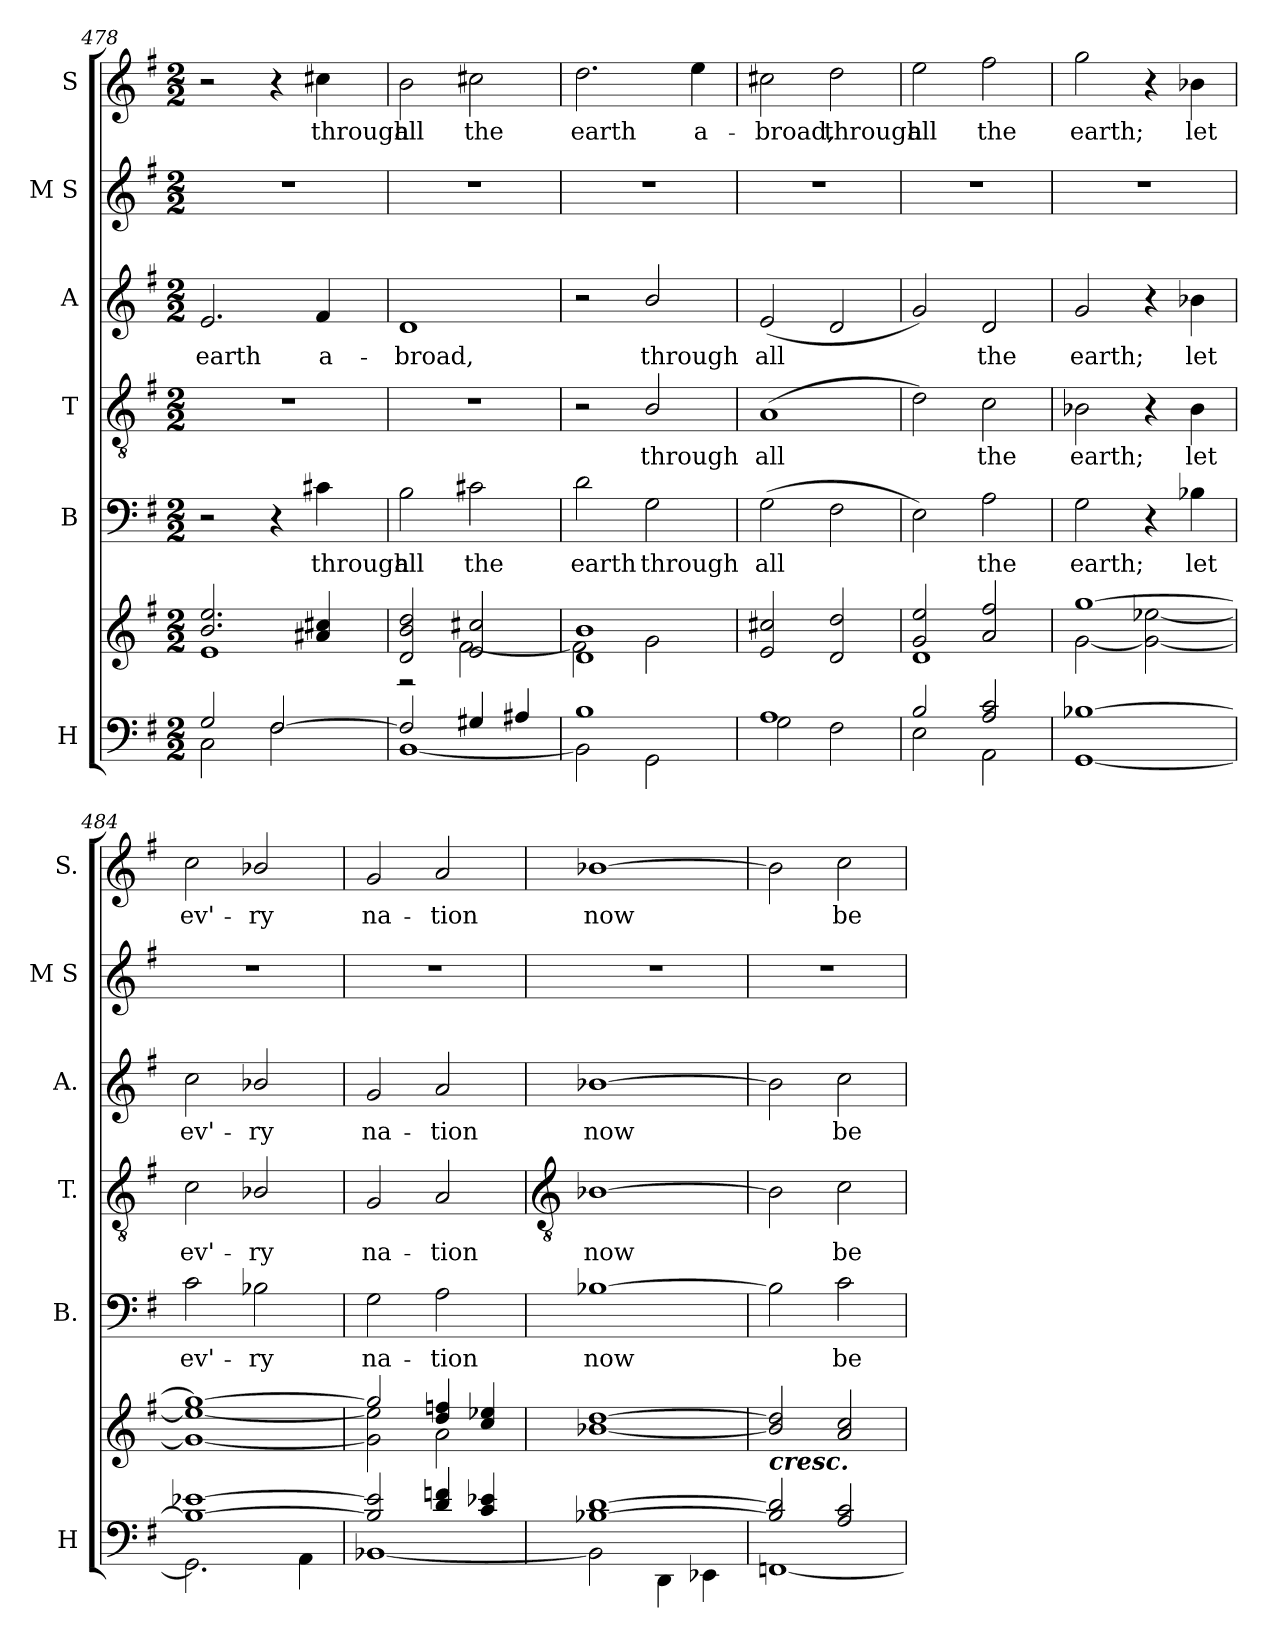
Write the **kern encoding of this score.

**kern	**kern	**kern	**text	**kern	**text	**kern	**text	**kern	**kern	**text
*part6	*part6	*part5	*part5	*part4	*part4	*part3	*part3	*part2	*part1	*part1
*staff7	*staff6	*staff5	*staff5	*staff4	*staff4	*staff3	*staff3	*staff2	*staff1	*staff1
*I"H	*	*I"B	*	*I"T	*	*I"A	*	*I"M S	*I"S	*
*I'H	*	*I'B.	*	*I'T.	*	*I'A.	*	*I'M S	*I'S.	*
*clefF4	*clefG2	*clefF4	*	*clefGv2	*	*clefG2	*	*clefG2	*clefG2	*
*k[f#]	*k[f#]	*k[f#]	*	*k[f#]	*	*k[f#]	*	*k[f#]	*k[f#]	*
*M2/2	*M2/2	*M2/2	*	*M2/2	*	*M2/2	*	*M2/2	*M2/2	*
=478	=478	=478	=478	=478	=478	=478	=478	=478	=478	=478
*^	*^	*	*	*	*	*	*	*	*	*
!	!	!	!	!	!	!	!	!	!LO:LY:b	!	!	!
2G/	2C\	2.b/ 2.ee/	1e	2r	.	1r	.	2.e/	earth	1r	2r	.
[2F#/	2F#\	.	.	4r	.	.	.	.	.	.	4r	.
!	!	!	!	!	!LO:LY:b	!	!	!	!LO:LY:b	!	!	!LO:LY:b
.	.	4a#X/ 4cc#X/	.	4c#X!\	through	.	.	4f#/	a-	.	4cc#X\	through
=479	=479	=479	=479	=479	=479	=479	=479	=479	=479	=479	=479	=479
!	!	!	!	!	!LO:LY:b	!	!	!	!LO:LY:b	!	!	!LO:LY:b
2F#/]	[1BB	2d/ 2b/ 2dd/	2r	2B!\	all	1r	.	1d	-broad,	1r	2b\	all
!	!	!	!	!	!LO:LY:b	!	!	!	!	!	!	!LO:LY:b
4G#X/	.	2e/ 2cc#X/	[2f#\	2c#X!\	the	.	.	.	.	.	2cc#X\	the
4A#X/	.	.	.	.	.	.	.	.	.	.	.	.
!!LO:PB:g=z
=480	=480	=480	=480	=480	=480	=480	=480	=480	=480	=480	=480	=480
!	!	!	!	!	!LO:LY:b	!	!	!	!	!	!	!LO:LY:b
1B	2BB\]	1d 1b	2f#\]	2d!\	earth	2r	.	2r	.	1r	2.dd\	earth
!	!	!	!	!	!LO:LY:b	!	!LO:LY:b	!	!LO:LY:b	!	!	!
.	2GG\	.	2g\	2G\	through	2B/	through	2b/	through	.	.	.
!	!	!	!	!	!	!	!	!	!	!	!	!LO:LY:b
.	.	.	.	.	.	.	.	.	.	.	4ee\	a-
*	*	*v	*v	*	*	*	*	*	*	*	*	*
=481	=481	=481	=481	=481	=481	=481	=481	=481	=481	=481	=481
!	!	!	!	!LO:LY:b	!	!LO:LY:b	!	!LO:LY:b	!	!	!LO:LY:b
1A	2G\	2e/ 2cc#X/	(>2G\	all	(>1A	all	(2e/	all	1r	2cc#X\	-broad,
!	!	!	!	!	!	!	!	!	!	!	!LO:LY:b
.	2F#\	2d/ 2dd/	2F#\	.	.	.	2d/	.	.	2dd\	through
=482	=482	=482	=482	=482	=482	=482	=482	=482	=482	=482	=482
*	*	*^	*	*	*	*	*	*	*	*	*
!	!	!	!	!	!	!	!	!	!	!	!	!LO:LY:b
2B/	2E\	2g/ 2ee/	1d	2E\)	.	2d\)	.	2g/)	.	1r	2ee\	all
!	!	!	!	!	!LO:LY:b	!	!LO:LY:b	!	!LO:LY:b	!	!	!LO:LY:b
2A/ 2c/	2AA\	2a/ 2ff#/	.	2A\	the	2c\	the	2d/	the	.	2ff#\	the
=483	=483	=483	=483	=483	=483	=483	=483	=483	=483	=483	=483	=483
!	!	!	!	!	!LO:LY:b	!	!LO:LY:b	!	!LO:LY:b	!	!	!LO:LY:b
[1B-X	[1GG	[1gg	[2g\	2G\	earth;	2B-X\	earth;	2g/	earth;	1r	2gg\	earth;
.	.	.	2g\_ [2ee-X\	4r	.	4r	.	4r	.	.	4r	.
!	!	!	!	!	!LO:LY:b	!	!LO:LY:b	!	!LO:LY:b	!	!	!LO:LY:b
.	.	.	.	4B-X\	let	4B-\	let	4b-X\	let	.	4b-X\	let
=484	=484	=484	=484	=484	=484	=484	=484	=484	=484	=484	=484	=484
!	!	!	!	!	!LO:LY:b	!	!LO:LY:b	!	!LO:LY:b	!	!	!LO:LY:b
1B-_ [1e-X	2.GG\]	1gg_	1g_ 1ee-_	2c\	ev'-	2c\	ev'-	2cc\	ev'-	1r	2cc\	ev'-
!	!	!	!	!	!LO:LY:b	!	!LO:LY:b	!	!LO:LY:b	!	!	!LO:LY:b
.	.	.	.	2B-X\	-ry	2B-X/	-ry	2b-X/	-ry	.	2b-X/	-ry
.	4AA\	.	.	.	.	.	.	.	.	.	.	.
=485	=485	=485	=485	=485	=485	=485	=485	=485	=485	=485	=485	=485
!	!	!	!	!	!LO:LY:b	!	!LO:LY:b	!	!LO:LY:b	!	!	!LO:LY:b
2B-/] 2e-/]	[1BB-X	2gg/]	2g\] 2ee-\]	2G\	na-	2G/	na-	2g/	na-	1r	2g/	na-
!	!	!	!	!	!LO:LY:b	!	!LO:LY:b	!	!LO:LY:b	!	!	!LO:LY:b
4d/ 4fn/	.	4dd/ 4ffn/	2a\	2A\	-tion	2A/	-tion	2a/	-tion	.	2a/	-tion
4c/ 4e-X/	.	4cc/ 4ee-X/	.	.	.	.	.	.	.	.	.	.
*	*	*v	*v	*	*	*	*	*	*	*	*	*
=486	=486	=486	=486	=486	=486	=486	=486	=486	=486	=486	=486
*	*	*	*	*	*clefGv2	*	*	*	*	*	*
!	!	!	!	!LO:LY:b	!	!LO:LY:b	!	!LO:LY:b	!	!	!LO:LY:b
[1B-X [1d	2BB-\]	[1b-X [1dd	[1B-X	now	[1B-X	now	[1b-X	now	1r	[1b-X	now
.	4DD\	.	.	.	.	.	.	.	.	.	.
.	4EE-X\	.	.	.	.	.	.	.	.	.	.
!!LO:PB:g=z
=487	=487	=487	=487	=487	=487	=487	=487	=487	=487	=487	=487
!	!	!LO:TX:b:Bi:t=cresc.	!	!	!	!	!	!	!	!	!
2B-/] 2d/]	[1FFn	2b-/] 2dd/]	2B-\]	.	2B-\]	.	2b-\]	.	1r	2b-\]	.
!	!	!	!	!LO:LY:b	!	!LO:LY:b	!	!LO:LY:b	!	!	!LO:LY:b
2A/ 2c/	.	2a/ 2cc/	2c\	be-	2c\	be-	2cc\	be-	.	2cc\	be-
*v	*v	*	*	*	*	*	*	*	*	*	*
=	=	=	=	=	=	=	=	=	=	=
*-	*-	*-	*-	*-	*-	*-	*-	*-	*-	*-
